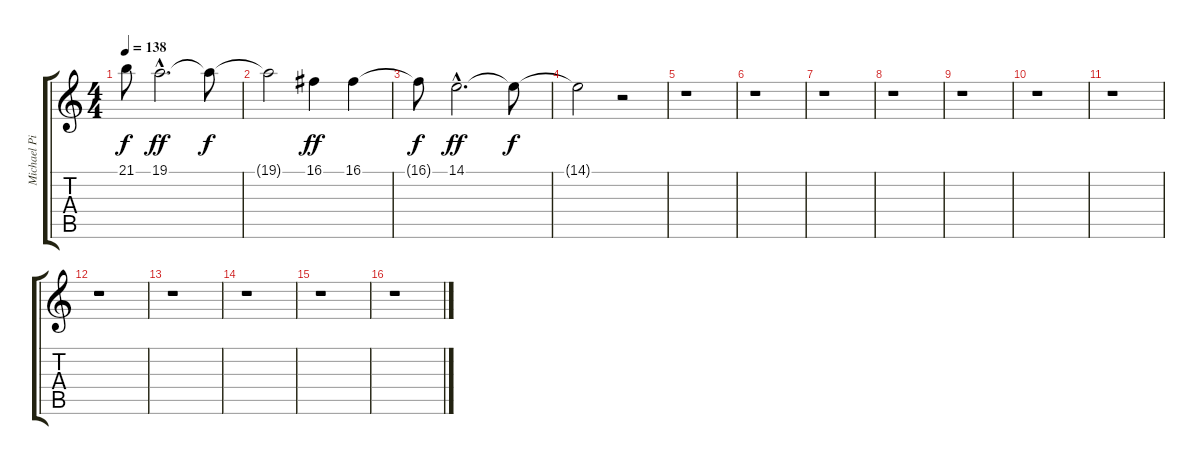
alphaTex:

\track ("Michael Pinella" "Michael Pi") {instrument pad1newage}
\staff {score tabs}
\tuning (D4 A3 F3 C3 G2 D2) {hide}
\ts (4 4)
\tempo 138
\clef g2
\ks c
21.1{t}.8{dy f} 19.1{hac}.2{d dy ff} 19.1{t}.8{dy f} |
19.1{t}.2 16.1.4{dy ff} 16.1.4 |
16.1{t}.8{dy f} 14.1{hac}.2{d dy ff} 14.1{t}.8{dy f} |
14.1{t}.2 r.2 |
r.1 |
r.1 |
r.1 |
r.1 |
r.1 |
r.1 |
r.1 |
r.1 |
r.1 |
r.1 |
r.1 |
r.1
